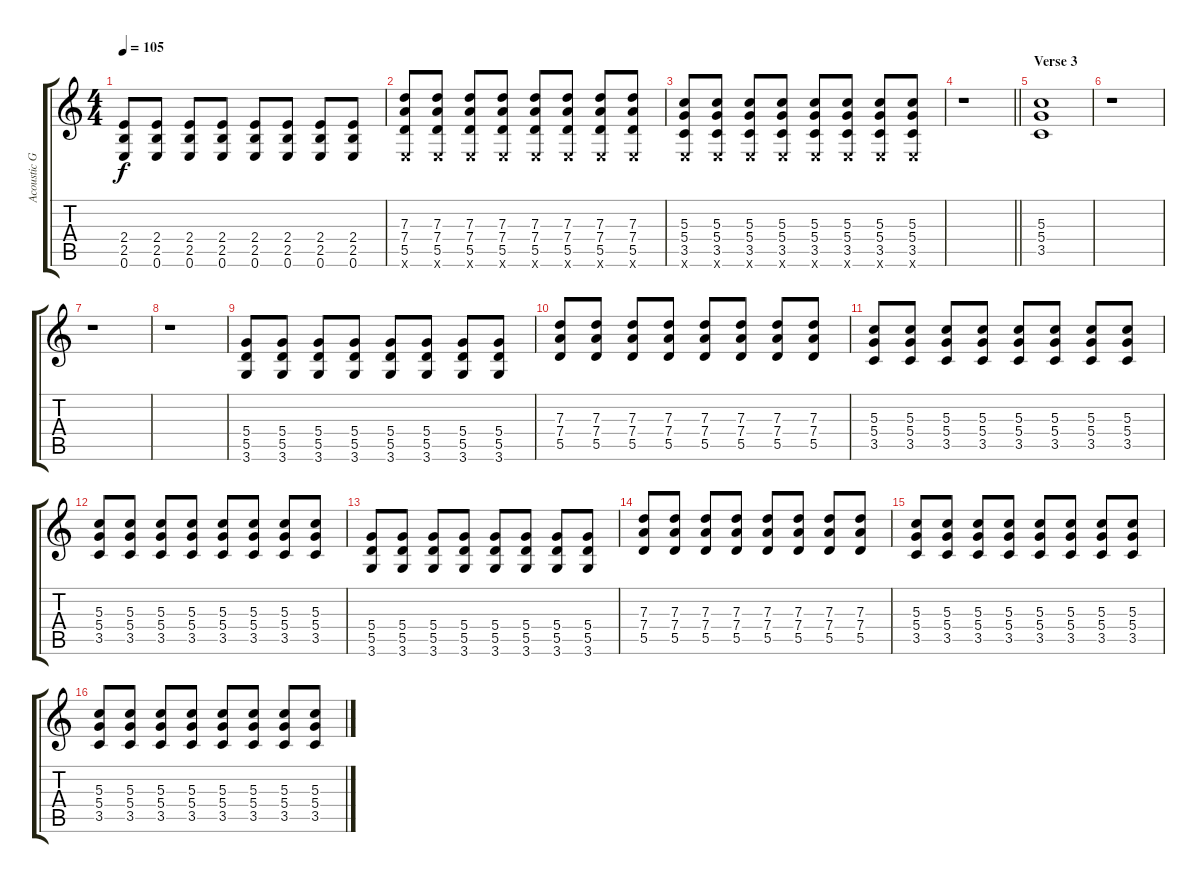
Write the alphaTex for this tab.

\track ("Acoustic Guitar 1" "Acoustic G") {instrument acousticguitarnylon}
\staff {score tabs}
\tuning (E4 B3 G3 D3 A2 E2) {hide}
\ts (4 4)
\tempo 105
\clef g2
\ks c
(2.4 2.5 0.6).8{dy f} (2.4 2.5 0.6).8 (2.4 2.5 0.6).8 (2.4 2.5 0.6).8 (2.4 2.5 0.6).8 (2.4 2.5 0.6).8 (2.4 2.5 0.6).8 (2.4 2.5 0.6).8 |
(7.3 7.4 5.5 0.6{x}).8 (7.3 7.4 5.5 0.6{x}).8 (7.3 7.4 5.5 0.6{x}).8 (7.3 7.4 5.5 0.6{x}).8 (7.3 7.4 5.5 0.6{x}).8 (7.3 7.4 5.5 0.6{x}).8 (7.3 7.4 5.5 0.6{x}).8 (7.3 7.4 5.5 0.6{x}).8 |
(5.3 5.4 3.5 0.6{x}).8 (5.3 5.4 3.5 0.6{x}).8 (5.3 5.4 3.5 0.6{x}).8 (5.3 5.4 3.5 0.6{x}).8 (5.3 5.4 3.5 0.6{x}).8 (5.3 5.4 3.5 0.6{x}).8 (5.3 5.4 3.5 0.6{x}).8 (5.3 5.4 3.5 0.6{x}).8 |
\barLineRight lightlight
r.1 |
\section ("" "Verse 3")
(5.3 5.4 3.5).1 |
r.1 |
r.1 |
r.1 |
(5.4 5.5 3.6).8 (5.4 5.5 3.6).8 (5.4 5.5 3.6).8 (5.4 5.5 3.6).8 (5.4 5.5 3.6).8 (5.4 5.5 3.6).8 (5.4 5.5 3.6).8 (5.4 5.5 3.6).8 |
(7.3 7.4 5.5).8 (7.3 7.4 5.5).8 (7.3 7.4 5.5).8 (7.3 7.4 5.5).8 (7.3 7.4 5.5).8 (7.3 7.4 5.5).8 (7.3 7.4 5.5).8 (7.3 7.4 5.5).8 |
(5.3 5.4 3.5).8 (5.3 5.4 3.5).8 (5.3 5.4 3.5).8 (5.3 5.4 3.5).8 (5.3 5.4 3.5).8 (5.3 5.4 3.5).8 (5.3 5.4 3.5).8 (5.3 5.4 3.5).8 |
(5.3 5.4 3.5).8 (5.3 5.4 3.5).8 (5.3 5.4 3.5).8 (5.3 5.4 3.5).8 (5.3 5.4 3.5).8 (5.3 5.4 3.5).8 (5.3 5.4 3.5).8 (5.3 5.4 3.5).8 |
(5.4 5.5 3.6).8 (5.4 5.5 3.6).8 (5.4 5.5 3.6).8 (5.4 5.5 3.6).8 (5.4 5.5 3.6).8 (5.4 5.5 3.6).8 (5.4 5.5 3.6).8 (5.4 5.5 3.6).8 |
(7.3 7.4 5.5).8 (7.3 7.4 5.5).8 (7.3 7.4 5.5).8 (7.3 7.4 5.5).8 (7.3 7.4 5.5).8 (7.3 7.4 5.5).8 (7.3 7.4 5.5).8 (7.3 7.4 5.5).8 |
(5.3 5.4 3.5).8 (5.3 5.4 3.5).8 (5.3 5.4 3.5).8 (5.3 5.4 3.5).8 (5.3 5.4 3.5).8 (5.3 5.4 3.5).8 (5.3 5.4 3.5).8 (5.3 5.4 3.5).8 |
(5.3 5.4 3.5).8 (5.3 5.4 3.5).8 (5.3 5.4 3.5).8 (5.3 5.4 3.5).8 (5.3 5.4 3.5).8 (5.3 5.4 3.5).8 (5.3 5.4 3.5).8 (5.3 5.4 3.5).8
